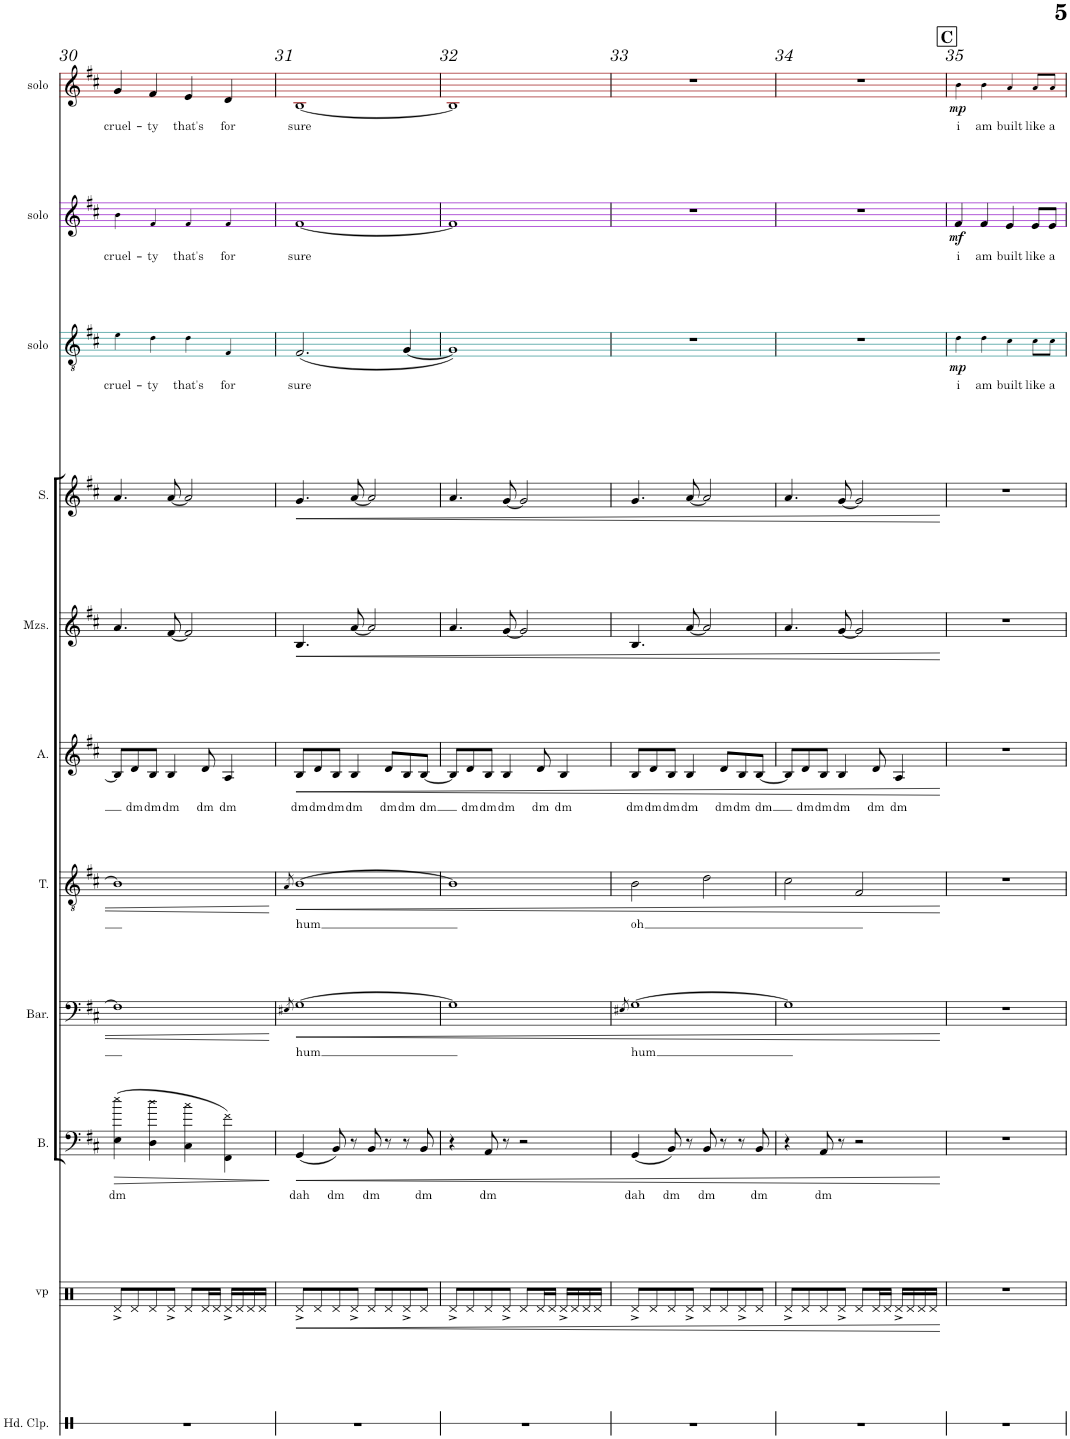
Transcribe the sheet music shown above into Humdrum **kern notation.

**kern	**kern	**dynam	**kern	**text	**dynam	**kern	**text	**kern	**text	**kern	**text	**dynam	**kern	**dynam	**kern	**dynam	**kern	**text	**dynam	**kern	**text	**dynam	**kern	**text	**dynam
*part11	*part10	*part10	*part9	*part9	*part9	*part8	*part8	*part7	*part7	*part6	*part6	*part6	*part5	*part5	*part4	*part4	*part3	*part3	*part3	*part2	*part2	*part2	*part1	*part1	*part1
*staff11	*staff10	*staff10	*staff9	*staff9	*staff9	*staff8	*staff8	*staff7	*staff7	*staff6	*staff6	*staff6	*staff5	*staff5	*staff4	*staff4	*staff3	*staff3	*staff3	*staff2	*staff2	*staff2	*staff1	*staff1	*staff1
*I"Hand Clap	*I"vp	*	*I"Bass	*	*	*I"Baritone	*	*I"Tenor	*	*I"Alto	*	*	*I"Mezzo-soprano	*	*I"Soprano	*	*I"solo	*	*	*I"solo	*	*	*I"solo	*	*
*I'Hd. Clp.	*I'vp	*	*I'B.	*	*	*I'Bar.	*	*I'T.	*	*I'A.	*	*	*I'Mzs.	*	*I'S.	*	*I'solo	*	*	*I'solo	*	*	*I'solo	*	*
!!LO:PB:g=z
*clefX	*clefX	*	*clefF4	*	*	*clefF4	*	*clefGv2	*	*clefG2	*	*	*clefG2	*	*clefG2	*	*clefGv2	*	*	*clefG2	*	*	*clefG2	*	*
*k[]	*k[]	*	*k[f#c#]	*	*	*k[f#c#]	*	*k[f#c#]	*	*k[f#c#]	*	*	*k[f#c#]	*	*k[f#c#]	*	*k[f#c#]	*	*	*k[f#c#]	*	*	*k[f#c#]	*	*
*M4/4	*M4/4	*	*M4/4	*	*	*M4/4	*	*M4/4	*	*M4/4	*	*	*M4/4	*	*M4/4	*	*M4/4	*	*	*M4/4	*	*	*M4/4	*	*
=30	=30	=30	=30	=30	=30	=30	=30	=30	=30	=30	=30	=30	=30	=30	=30	=30	=30	=30	=30	=30	=30	=30	=30	=30	=30
!	!	!	!	!LO:LY:b	!LO:HP:b	!	!	!	!	!	!	!	!	!	!	!	!	!LO:LY:b	!	!	!LO:LY:b	!	!	!LO:LY:b	!
1r	8Rd^/L	.	(4E\ 4ee!\	dm	>	1F#]	.	1B]	.	8B/L]	.	.	4.a/	.	4.a/	.	4e!\	cruel-	.	4b!\	cruel-	.	4g/	cruel-	.
!	!	!	!	!	!	!	!	!	!	!	!LO:LY:b	!	!	!	!	!	!	!	!	!	!	!	!	!	!
.	8Rd/	.	.	.	.	.	.	.	.	8d/	dm	.	.	.	.	.	.	.	.	.	.	.	.	.	.
!	!	!	!	!	!	!	!	!	!	!	!LO:LY:b	!	!	!	!	!	!	!LO:LY:b	!	!	!LO:LY:b	!	!	!LO:LY:b	!
.	8Rd/	.	4D\ 4dd!\	.	.	.	.	.	.	8B/J	dm	.	.	.	.	.	4d!\	-ty	.	4f#!/	-ty	.	4f#/	-ty	.
!	!	!	!	!	!	!	!	!	!	!	!LO:LY:b	!	!	!	!	!	!	!	!	!	!	!	!	!	!
.	8Rd^/J	.	.	.	.	.	.	.	.	4B/	dm	.	[8f#/	.	[8a/	.	.	.	.	.	.	.	.	.	.
!	!	!	!	!	!	!	!	!	!	!	!	!	!	!	!	!	!	!LO:LY:b	!	!	!LO:LY:b	!	!	!LO:LY:b	!
.	8Rd/L	.	4C#\ 4cc#!\	.	.	.	.	.	.	.	.	.	2f#/]	.	2a/]	.	4d!\	that's	.	4f#!/	that's	.	4e/	that's	.
!	!	!	!	!	!	!	!	!	!	!	!LO:LY:b	!	!	!	!	!	!	!	!	!	!	!	!	!	!
.	16Rd/L	.	.	.	.	.	.	.	.	8d/	dm	.	.	.	.	.	.	.	.	.	.	.	.	.	.
.	16Rd/JJ	.	.	.	.	.	.	.	.	.	.	.	.	.	.	.	.	.	.	.	.	.	.	.	.
!	!	!	!	!	!	!	!	!	!	!	!LO:LY:b	!	!	!	!	!	!	!LO:LY:b	!	!	!LO:LY:b	!	!	!LO:LY:b	!
.	16Rd^/LL	.	4FF#\ 4f#!\)	.	.	.	.	.	.	4A/	dm	.	.	.	.	.	4F#!/	for	.	4f#!/	for	.	4d/	for	.
.	16Rd/	.	.	.	.	.	.	.	.	.	.	.	.	.	.	.	.	.	.	.	.	.	.	.	.
.	16Rd/	.	.	.	.	.	.	.	.	.	.	.	.	.	.	.	.	.	.	.	.	.	.	.	.
.	16Rd/JJ	.	.	.	.	.	.	.	.	.	.	.	.	.	.	.	.	.	.	.	.	.	.	.	.
.	.	.	.	.	]	.	.	.	.	.	.	.	.	.	.	.	.	.	.	.	.	.	.	.	.
=31	=31	=31	=31	=31	=31	=31	=31	=31	=31	=31	=31	=31	=31	=31	=31	=31	=31	=31	=31	=31	=31	=31	=31	=31	=31
.	.	.	.	.	.	8qE#X/	.	8qA/	.	.	.	.	.	.	.	.	.	.	.	.	.	.	.	.	.
!	!	!LO:HP:b	!	!LO:LY:b	!LO:HP:b	!	!LO:LY:b	!	!LO:LY:b	!	!LO:LY:b	!LO:HP:b	!	!LO:HP:b	!	!LO:HP:b	!	!LO:LY:b	!	!	!LO:LY:b	!	!	!LO:LY:b	!
1r	8Rd^/L	<	(4GG/	dah	<	[1G	hum	[1B	hum	8B/L	dm	<	4.B/	<	4.g/	<	(2.F#/	sure	.	[1f#	sure	.	[1B	sure	.
!	!	!	!	!	!	!	!	!	!	!	!LO:LY:b	!	!	!	!	!	!	!	!	!	!	!	!	!	!
.	8Rd/	.	.	.	.	.	.	.	.	8d/	dm	.	.	.	.	.	.	.	.	.	.	.	.	.	.
!	!	!	!	!LO:LY:b	!	!	!	!	!	!	!LO:LY:b	!	!	!	!	!	!	!	!	!	!	!	!	!	!
.	8Rd/	.	8BB/)	dm	.	.	.	.	.	8B/J	dm	.	.	.	.	.	.	.	.	.	.	.	.	.	.
!	!	!	!	!	!	!	!	!	!	!	!LO:LY:b	!	!	!	!	!	!	!	!	!	!	!	!	!	!
.	8Rd^/J	.	8r	.	.	.	.	.	.	4B/	dm	.	[8a/	.	[8a/	.	.	.	.	.	.	.	.	.	.
!	!	!	!	!LO:LY:b	!	!	!	!	!	!	!	!	!	!	!	!	!	!	!	!	!	!	!	!	!
.	8Rd/L	.	8BB/	dm	.	.	.	.	.	.	.	.	2a/]	.	2a/]	.	.	.	.	.	.	.	.	.	.
!	!	!	!	!	!	!	!	!	!	!	!LO:LY:b	!	!	!	!	!	!	!	!	!	!	!	!	!	!
.	8Rd/	.	8r	.	.	.	.	.	.	8d/L	dm	.	.	.	.	.	.	.	.	.	.	.	.	.	.
!	!	!	!	!	!	!	!	!	!	!	!LO:LY:b	!	!	!	!	!	!	!	!	!	!	!	!	!	!
.	8Rd^/	.	8r	.	.	.	.	.	.	8B/	dm	.	.	.	.	.	[4G/	.	.	.	.	.	.	.	.
!	!	!	!	!LO:LY:b	!	!	!	!	!	!	!LO:LY:b	!	!	!	!	!	!	!	!	!	!	!	!	!	!
.	8Rd/J	.	8BB/	dm	.	.	.	.	.	[8B/J	dm	.	.	.	.	.	.	.	.	.	.	.	.	.	.
=32	=32	=32	=32	=32	=32	=32	=32	=32	=32	=32	=32	=32	=32	=32	=32	=32	=32	=32	=32	=32	=32	=32	=32	=32	=32
1r	8Rd^/L	.	4r	.	.	1G]	.	1B]	.	8B/L]	.	.	4.a/	.	4.a/	.	1G])	.	.	1f#]	.	.	1B]	.	.
!	!	!	!	!	!	!	!	!	!	!	!LO:LY:b	!	!	!	!	!	!	!	!	!	!	!	!	!	!
.	8Rd/	.	.	.	.	.	.	.	.	8d/	dm	.	.	.	.	.	.	.	.	.	.	.	.	.	.
!	!	!	!	!LO:LY:b	!	!	!	!	!	!	!LO:LY:b	!	!	!	!	!	!	!	!	!	!	!	!	!	!
.	8Rd/	.	8AA/	dm	.	.	.	.	.	8B/J	dm	.	.	.	.	.	.	.	.	.	.	.	.	.	.
!	!	!	!	!	!	!	!	!	!	!	!LO:LY:b	!	!	!	!	!	!	!	!	!	!	!	!	!	!
.	8Rd^/J	.	8r	.	.	.	.	.	.	4B/	dm	.	[8g/	.	[8g/	.	.	.	.	.	.	.	.	.	.
.	8Rd/L	.	2r	.	.	.	.	.	.	.	.	.	2g/]	.	2g/]	.	.	.	.	.	.	.	.	.	.
!	!	!	!	!	!	!	!	!	!	!	!LO:LY:b	!	!	!	!	!	!	!	!	!	!	!	!	!	!
.	16Rd/L	.	.	.	.	.	.	.	.	8d/	dm	.	.	.	.	.	.	.	.	.	.	.	.	.	.
.	16Rd/JJ	.	.	.	.	.	.	.	.	.	.	.	.	.	.	.	.	.	.	.	.	.	.	.	.
!	!	!	!	!	!	!	!	!	!	!	!LO:LY:b	!	!	!	!	!	!	!	!	!	!	!	!	!	!
.	16Rd^/LL	.	.	.	.	.	.	.	.	4B/	dm	.	.	.	.	.	.	.	.	.	.	.	.	.	.
.	16Rd/	.	.	.	.	.	.	.	.	.	.	.	.	.	.	.	.	.	.	.	.	.	.	.	.
.	16Rd/	.	.	.	.	.	.	.	.	.	.	.	.	.	.	.	.	.	.	.	.	.	.	.	.
.	16Rd/JJ	.	.	.	.	.	.	.	.	.	.	.	.	.	.	.	.	.	.	.	.	.	.	.	.
=33	=33	=33	=33	=33	=33	=33	=33	=33	=33	=33	=33	=33	=33	=33	=33	=33	=33	=33	=33	=33	=33	=33	=33	=33	=33
.	.	.	.	.	.	8qE#X/	.	.	.	.	.	.	.	.	.	.	.	.	.	.	.	.	.	.	.
!	!	!	!	!LO:LY:b	!	!	!LO:LY:b	!	!LO:LY:b	!	!LO:LY:b	!	!	!	!	!	!	!	!	!	!	!	!	!	!
1r	8Rd^/L	.	(4GG/	dah	.	[1G	hum	2B\	oh	8B/L	dm	.	4.B/	.	4.g/	.	1r	.	.	1r	.	.	1r	.	.
!	!	!	!	!	!	!	!	!	!	!	!LO:LY:b	!	!	!	!	!	!	!	!	!	!	!	!	!	!
.	8Rd/	.	.	.	.	.	.	.	.	8d/	dm	.	.	.	.	.	.	.	.	.	.	.	.	.	.
!	!	!	!	!LO:LY:b	!	!	!	!	!	!	!LO:LY:b	!	!	!	!	!	!	!	!	!	!	!	!	!	!
.	8Rd/	.	8BB/)	dm	.	.	.	.	.	8B/J	dm	.	.	.	.	.	.	.	.	.	.	.	.	.	.
!	!	!	!	!	!	!	!	!	!	!	!LO:LY:b	!	!	!	!	!	!	!	!	!	!	!	!	!	!
.	8Rd^/J	.	8r	.	.	.	.	.	.	4B/	dm	.	[8a/	.	[8a/	.	.	.	.	.	.	.	.	.	.
!	!	!	!	!LO:LY:b	!	!	!	!	!	!	!	!	!	!	!	!	!	!	!	!	!	!	!	!	!
.	8Rd/L	.	8BB/	dm	.	.	.	2d\	.	.	.	.	2a/]	.	2a/]	.	.	.	.	.	.	.	.	.	.
!	!	!	!	!	!	!	!	!	!	!	!LO:LY:b	!	!	!	!	!	!	!	!	!	!	!	!	!	!
.	8Rd/	.	8r	.	.	.	.	.	.	8d/L	dm	.	.	.	.	.	.	.	.	.	.	.	.	.	.
!	!	!	!	!	!	!	!	!	!	!	!LO:LY:b	!	!	!	!	!	!	!	!	!	!	!	!	!	!
.	8Rd^/	.	8r	.	.	.	.	.	.	8B/	dm	.	.	.	.	.	.	.	.	.	.	.	.	.	.
!	!	!	!	!LO:LY:b	!	!	!	!	!	!	!LO:LY:b	!	!	!	!	!	!	!	!	!	!	!	!	!	!
.	8Rd/J	.	8BB/	dm	.	.	.	.	.	[8B/J	dm	.	.	.	.	.	.	.	.	.	.	.	.	.	.
=34	=34	=34	=34	=34	=34	=34	=34	=34	=34	=34	=34	=34	=34	=34	=34	=34	=34	=34	=34	=34	=34	=34	=34	=34	=34
1r	8Rd^/L	.	4r	.	.	1G]	.	2c#\	.	8B/L]	.	.	4.a/	.	4.a/	.	1r	.	.	1r	.	.	1r	.	.
!	!	!	!	!	!	!	!	!	!	!	!LO:LY:b	!	!	!	!	!	!	!	!	!	!	!	!	!	!
.	8Rd/	.	.	.	.	.	.	.	.	8d/	dm	.	.	.	.	.	.	.	.	.	.	.	.	.	.
!	!	!	!	!LO:LY:b	!	!	!	!	!	!	!LO:LY:b	!	!	!	!	!	!	!	!	!	!	!	!	!	!
.	8Rd/	.	8AA/	dm	.	.	.	.	.	8B/J	dm	.	.	.	.	.	.	.	.	.	.	.	.	.	.
!	!	!	!	!	!	!	!	!	!	!	!LO:LY:b	!	!	!	!	!	!	!	!	!	!	!	!	!	!
.	8Rd^/J	.	8r	.	.	.	.	.	.	4B/	dm	.	[8g/	.	[8g/	.	.	.	.	.	.	.	.	.	.
.	8Rd/L	.	2r	.	.	.	.	2F#/	.	.	.	.	2g/]	.	2g/]	.	.	.	.	.	.	.	.	.	.
!	!	!	!	!	!	!	!	!	!	!	!LO:LY:b	!	!	!	!	!	!	!	!	!	!	!	!	!	!
.	16Rd/L	.	.	.	.	.	.	.	.	8d/	dm	.	.	.	.	.	.	.	.	.	.	.	.	.	.
.	16Rd/JJ	.	.	.	.	.	.	.	.	.	.	.	.	.	.	.	.	.	.	.	.	.	.	.	.
!	!	!	!	!	!	!	!	!	!	!	!LO:LY:b	!	!	!	!	!	!	!	!	!	!	!	!	!	!
.	16Rd^/LL	.	.	.	.	.	.	.	.	4A/	dm	.	.	.	.	.	.	.	.	.	.	.	.	.	.
.	16Rd/	.	.	.	.	.	.	.	.	.	.	.	.	.	.	.	.	.	.	.	.	.	.	.	.
.	16Rd/	.	.	.	.	.	.	.	.	.	.	.	.	.	.	.	.	.	.	.	.	.	.	.	.
.	16Rd/JJ	.	.	.	.	.	.	.	.	.	.	.	.	.	.	.	.	.	.	.	.	.	.	.	.
.	.	[	.	.	[	.	.	.	.	.	.	[	.	[	.	[	.	.	.	.	.	.	.	.	.
!!LO:REH:place=s1:a:B:cj:fs=14:t=C
=35	=35	=35	=35	=35	=35	=35	=35	=35	=35	=35	=35	=35	=35	=35	=35	=35	=35	=35	=35	=35	=35	=35	=35	=35	=35
!	!	!	!	!	!	!	!	!	!	!	!	!	!	!	!	!	!	!LO:LY:b	!LO:DY:b	!	!LO:LY:b	!LO:DY:b	!	!LO:LY:b	!LO:DY:b
1r	1r	.	1r	.	.	1r	.	1r	.	1r	.	.	1r	.	1r	.	4d!\	i	mp	4f#/	i	mf	4b!\	i	mp
!	!	!	!	!	!	!	!	!	!	!	!	!	!	!	!	!	!	!LO:LY:b	!	!	!LO:LY:b	!	!	!LO:LY:b	!
.	.	.	.	.	.	.	.	.	.	.	.	.	.	.	.	.	4d!\	am	.	4f#/	am	.	4b!\	am	.
!	!	!	!	!	!	!	!	!	!	!	!	!	!	!	!	!	!	!LO:LY:b	!	!	!LO:LY:b	!	!	!LO:LY:b	!
.	.	.	.	.	.	.	.	.	.	.	.	.	.	.	.	.	4c#!\	built	.	4e/	built	.	4a!/	built	.
!	!	!	!	!	!	!	!	!	!	!	!	!	!	!	!	!	!	!LO:LY:b	!	!	!LO:LY:b	!	!	!LO:LY:b	!
.	.	.	.	.	.	.	.	.	.	.	.	.	.	.	.	.	8c#!\L	like	.	8e/L	like	.	8a!/L	like	.
!	!	!	!	!	!	!	!	!	!	!	!	!	!	!	!	!	!	!LO:LY:b	!	!	!LO:LY:b	!	!	!LO:LY:b	!
.	.	.	.	.	.	.	.	.	.	.	.	.	.	.	.	.	8c#!\J	a	.	8e/J	a	.	8a!/J	a	.
=	=	=	=	=	=	=	=	=	=	=	=	=	=	=	=	=	=	=	=	=	=	=	=	=	=
*-	*-	*-	*-	*-	*-	*-	*-	*-	*-	*-	*-	*-	*-	*-	*-	*-	*-	*-	*-	*-	*-	*-	*-	*-	*-
